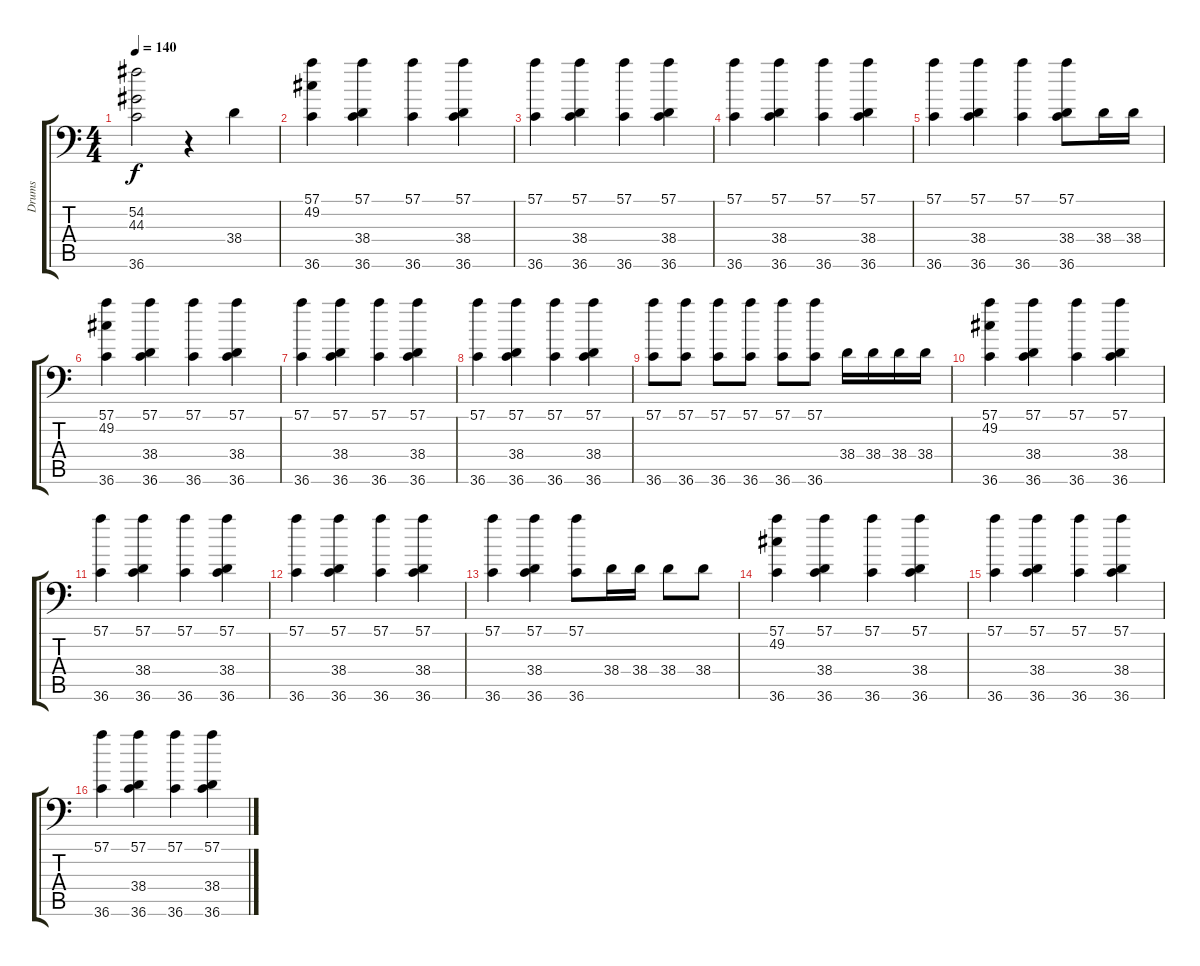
\track ("Drums" "Drums") {instrument acousticgrandpiano}
\staff {score tabs}
\tuning (C-1 C-1 C-1 C-1 C-1 C-1) {hide}
\ts (4 4)
\tempo 140
\clef f4
\ks c
(54.2 44.3 36.6).2{dy f} r.4 38.4.4 |
(57.1 49.2 36.6).4 (57.1 38.4 36.6).4 (57.1 36.6).4 (57.1 38.4 36.6).4 |
(57.1 36.6).4 (57.1 38.4 36.6).4 (57.1 36.6).4 (57.1 38.4 36.6).4 |
(57.1 36.6).4 (57.1 38.4 36.6).4 (57.1 36.6).4 (57.1 38.4 36.6).4 |
(57.1 36.6).4 (57.1 38.4 36.6).4 (57.1 36.6).4 (57.1 38.4 36.6).8 38.4.16 38.4.16 |
(57.1 49.2 36.6).4 (57.1 38.4 36.6).4 (57.1 36.6).4 (57.1 38.4 36.6).4 |
(57.1 36.6).4 (57.1 38.4 36.6).4 (57.1 36.6).4 (57.1 38.4 36.6).4 |
(57.1 36.6).4 (57.1 38.4 36.6).4 (57.1 36.6).4 (57.1 38.4 36.6).4 |
(57.1 36.6).8 (57.1 36.6).8 (57.1 36.6).8 (57.1 36.6).8 (57.1 36.6).8 (57.1 36.6).8 38.4.16 38.4.16 38.4.16 38.4.16 |
(57.1 49.2 36.6).4 (57.1 38.4 36.6).4 (57.1 36.6).4 (57.1 38.4 36.6).4 |
(57.1 36.6).4 (57.1 38.4 36.6).4 (57.1 36.6).4 (57.1 38.4 36.6).4 |
(57.1 36.6).4 (57.1 38.4 36.6).4 (57.1 36.6).4 (57.1 38.4 36.6).4 |
(57.1 36.6).4 (57.1 38.4 36.6).4 (57.1 36.6).8 38.4.16 38.4.16 38.4.8 38.4.8 |
(57.1 49.2 36.6).4 (57.1 38.4 36.6).4 (57.1 36.6).4 (57.1 38.4 36.6).4 |
(57.1 36.6).4 (57.1 38.4 36.6).4 (57.1 36.6).4 (57.1 38.4 36.6).4 |
(57.1 36.6).4 (57.1 38.4 36.6).4 (57.1 36.6).4 (57.1 38.4 36.6).4
